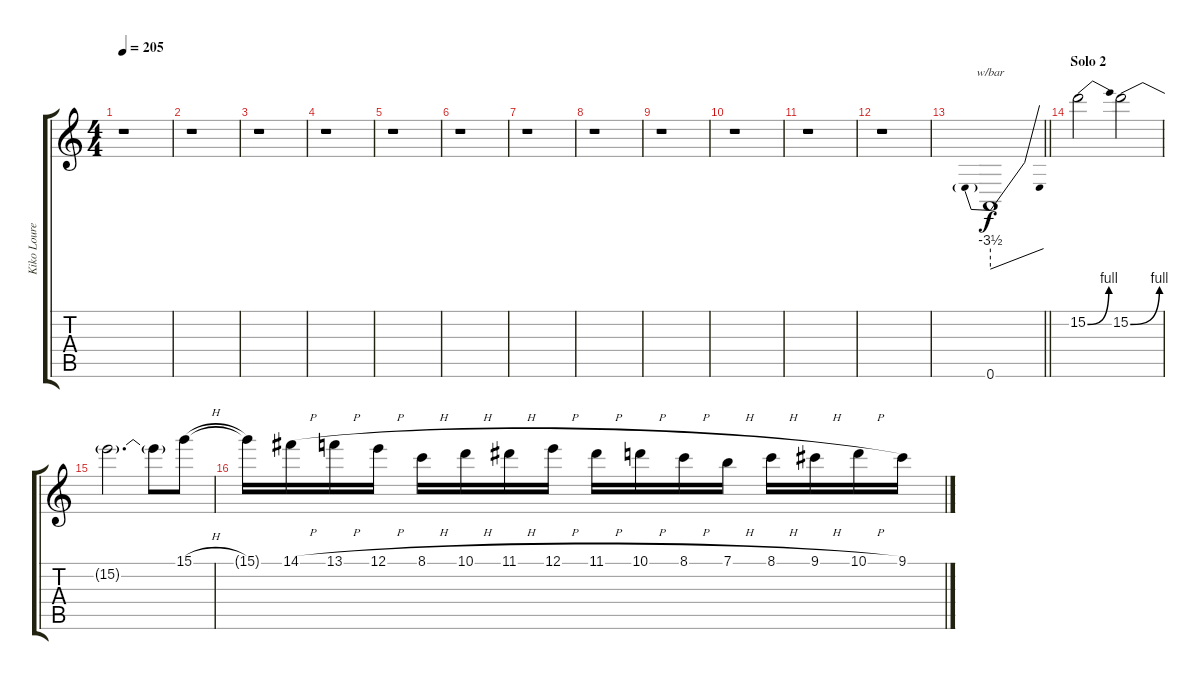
\track ("Kiko Loureiro (Solo)" "Kiko Loure") {instrument distortionguitar}
\staff {score tabs}
\tuning (E4 B3 G3 D3 A2 E2) {hide}
\ts (4 4)
\tempo 205
\clef g2
\ks c
r.1{dy f} |
r.1 |
r.1 |
r.1 |
r.1 |
r.1 |
r.1 |
r.1 |
r.1 |
r.1 |
r.1 |
r.1 |
\barLineRight lightlight
0.6.1{tbe (predivedive default 0 -14 60 0) volume 16} |
\section ("" "Solo 2")
15.2{be (bend 0 0 60 4)}.2 15.2{be (bend 0 0 60 4)}.2 |
15.2{t}.2{d} 15.2{t}.8 15.1{h}.8 |
15.1{t}.16 14.1{h}.16 13.1{h}.16 12.1{h}.16 8.1{h}.16 10.1{h}.16 11.1{h}.16 12.1{h}.16 11.1{h}.16 10.1{h}.16 8.1{h}.16 7.1{h}.16 8.1{h}.16 9.1{h}.16 10.1{h}.16 9.1{h}.16
